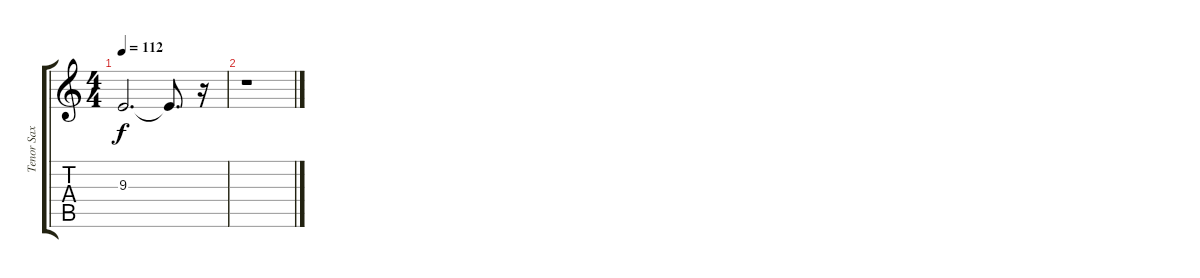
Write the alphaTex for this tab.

\track ("Tenor Sax " "Tenor Sax ") {instrument tenorsax}
\staff {score tabs}
\tuning (E4 B3 G3 D3 A2 E2) {hide}
\ts (4 4)
\tempo 112
\clef g2
\ks c
9.3{t}.2{d dy f} 9.3{t}.8{d} r.16 |
r.1
